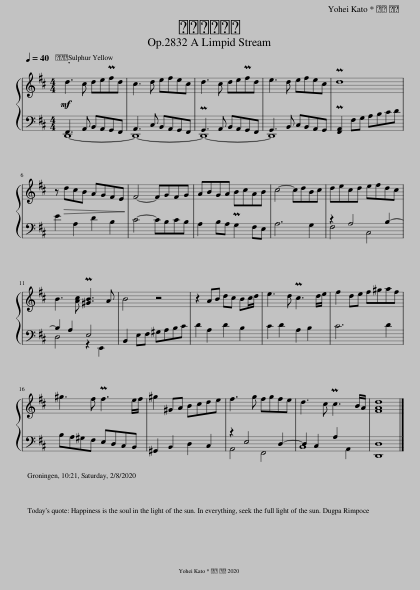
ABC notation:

X:1
%%score { 1 | ( 2 3 ) }
L:1/8
Q:1/4=40
M:4/4
I:linebreak $
K:D
V:1 treble
V:2 bass
V:3 bass
V:1
!mf! d3 c dePfd | c3 d efec | d3 c dePfd | e3 d efec | Pd8 |$ %5
 z!>(! dcB AGFE!>)! | F4- FGFG | ABGA BcAB | c4- cdBc | decd efdc |$ %10
 B3 [Ac] P[^GB]3 A | B4 z4 | z2 AB dc Bc/d/ | e3 d Pc3 d/e/ | f2 de f^gaf |$ %15
 ^g3 f Pf3 e/f/ | ^g2 ^GA Bcde | f3 g fgfe | d3 c Pc3 B/A/ | [FAd]8 |] %20
V:2
 F,,3 A,, B,,A,,G,,F,, | A,,3 C, B,,A,,G,,F,, | PG,,3 A,, B,,A,,G,,F,, | G,,3 B,, C,B,,A,,G,, | P[F,,A,,]2 F,G, A,B,CD |$ %5
 E2 A,2 D2 B,2 | C4- CB,CB, | A,2 B,A, PG,2 F,E, | A,6 G,2 | F,4 C,4 |$ %10
 D,4 z2 E,,2 | B,,2 E,F, ^G,A,B,C | D2 A,2 D2 B,2 | C2 D2 A,2 B,2 | C6 D2 |$ %15
 B,A,^G,F, E,D,C,B,, | ^G,,2 B,,2 D,2 C,2 | A,,4 F,,4 | B,,8 | [D,,D,]8 |] %20
V:3
 D,,8- | D,,8- | D,,8- | D,,8 | x8 |$ %5
 x8 | x8 | x8 | x8 | z2 A,4 B,2- |$ %10
 B,2 A,2 E,4 | x8 | x8 | x8 | x8 |$ %15
 x8 | x8 | z2 E,4 D,2- | D,2 C,2 A,2 A,,2 | x8 |] %20
